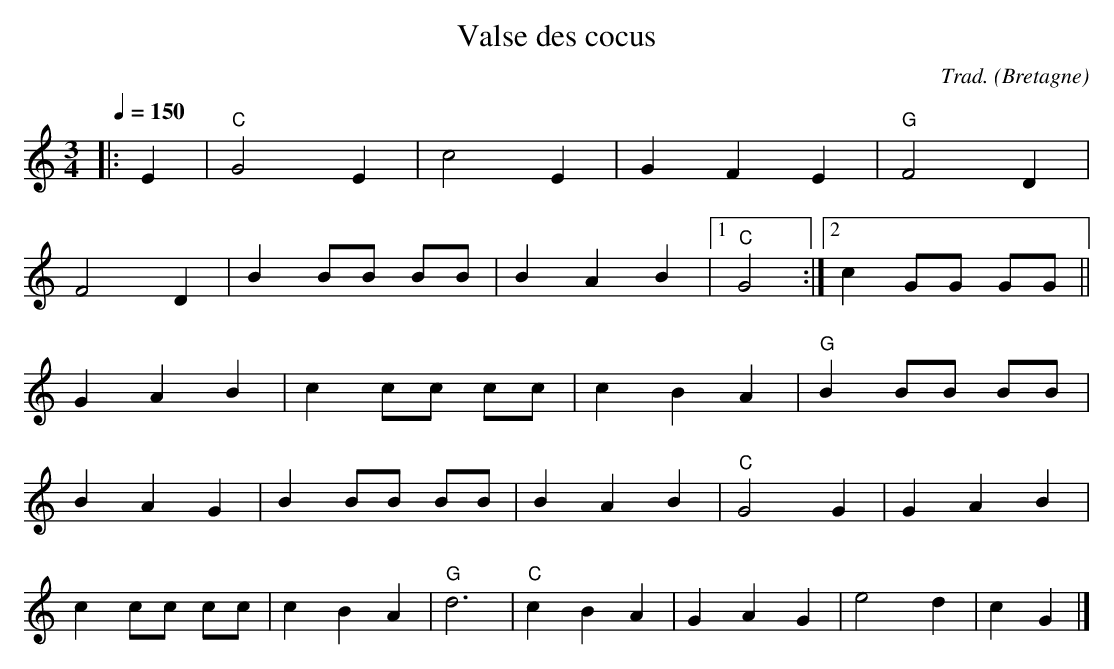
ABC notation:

X:1
T:Valse des cocus
C:Trad.
O:Bretagne
M:3/4
L:1/8
Q:1/4=150
K:C
|: E2 | "C"G4 E2 | c4 E2 | G2 F2 E2 | "G"F4 D2 |
F4 D2 | B2 BB BB | B2 A2 B2 |1 "C"G4 :|2 c2 GG GG ||
G2 A2 B2 | c2 cc cc | c2 B2 A2 | "G"B2 BB BB |
B2 A2 G2 | B2 BB BB | B2 A2 B2 | "C"G4 G2 | G2 A2 B2 |
c2 cc cc | c2 B2 A2 | "G"d6 | "C"c2 B2 A2 | G2 A2 G2 | e4 d2 | c2 G2 |]
